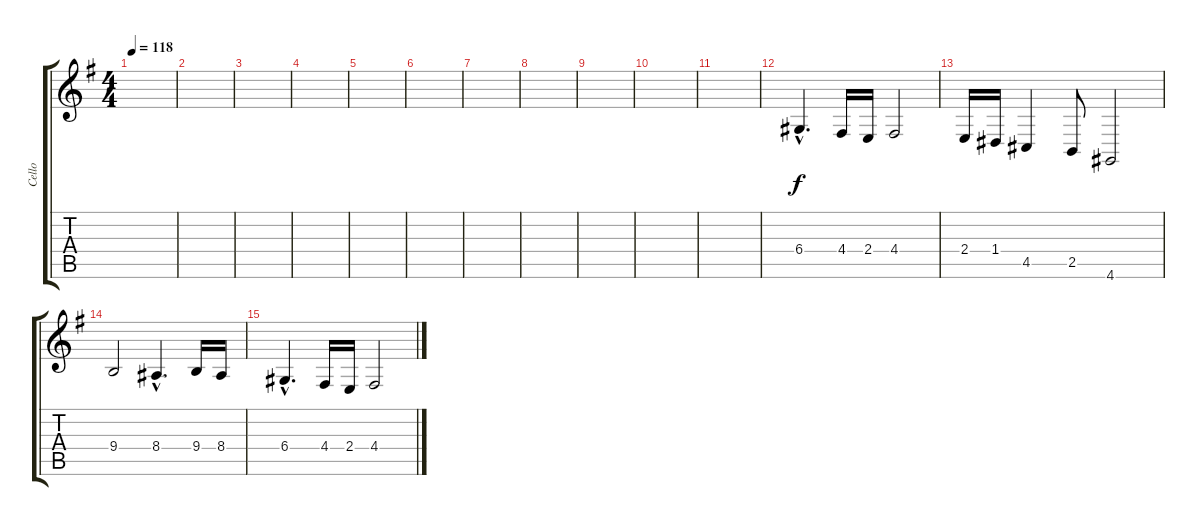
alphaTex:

\track ("Cello" "Cello") {instrument cello}
\staff {score tabs}
\tuning (E4 B3 G3 D3 A2 E2) {hide}
\ts (4 4)
\tempo 118
\clef g2
\ks eminor
|
|
|
|
|
|
|
|
|
|
|
6.4{hac}.4{d} 4.4.16 2.4.16 4.4.2 |
2.4.16 1.4.16 4.5.4 2.5.8 4.6.2 |
9.4.2 8.4{hac}.4{d} 9.4.16 8.4.16 |
6.4{hac}.4{d} 4.4.16 2.4.16 4.4.2
